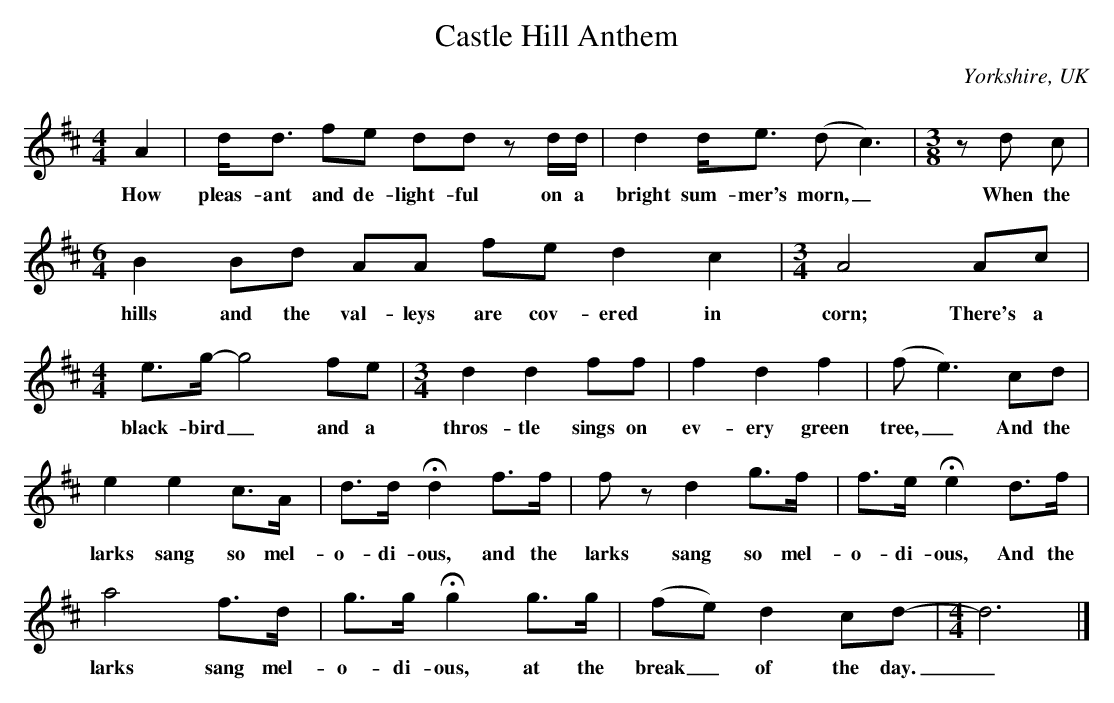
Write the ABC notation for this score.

X:1
T:Castle Hill Anthem
O:Yorkshire, UK
M:4/4
L:1/8
K:D
A2|d/d3/2 fe dd zd/d/|d2 d/e3/2 (d c3)|[M:3/8]zd c|
w: How pleas- ant and de- light- ful on a bright sum- mer's morn,_ When the
[M:6/4]B2 Bd AA fe d2 c2|[M:3/4]A4 Ac|
w: hills and the val- leys are cov- ered in corn; There's a
[M:4/4]e3/2g/- g4 fe|[M:3/4]d2 d2 ff|f2 d2 f2|(f e3) cd|
w: black- bird_ and a thros- tle sings on ev- ery green tree,_ And the
e2 e2 c3/2A/|d3/2d/ Hd2 f3/2f/|f zd2 g3/2f/|f3/2e/ He2 d3/2f/|
w: larks sang so mel- o- di- ous, and the larks sang so mel- o- di- ous, And the
a4 f3/2d/|g3/2g/ Hg2 g3/2g/|(fe) d2 cd-|[M:4/4]d6|]
w: larks sang mel- o- di- ous, at the break_ of the day._
